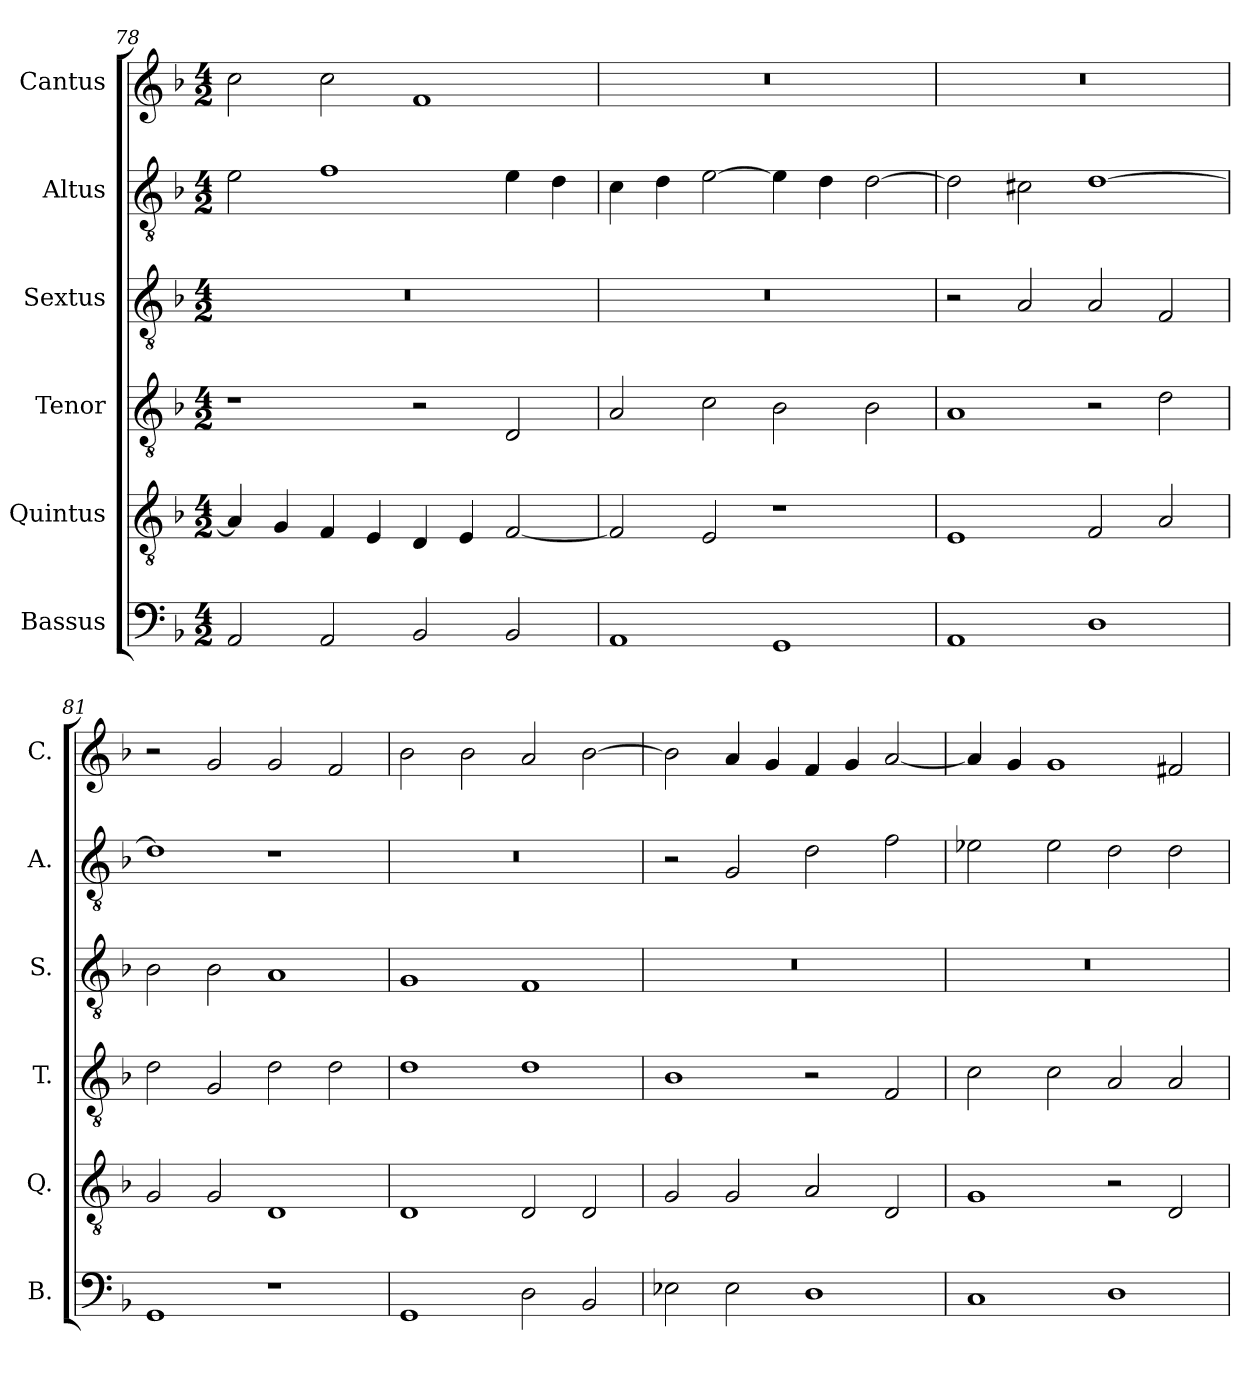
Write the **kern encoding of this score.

**kern	**kern	**kern	**kern	**kern	**kern
*part6	*part5	*part4	*part3	*part2	*part1
*staff6	*staff5	*staff4	*staff3	*staff2	*staff1
*I"Bassus	*I"Quintus	*I"Tenor	*I"Sextus	*I"Altus	*I"Cantus
*I'B.	*I'Q.	*I'T.	*I'S.	*I'A.	*I'C.
*clefF4	*clefGv2	*clefGv2	*clefGv2	*clefGv2	*clefG2
*k[b-]	*k[b-]	*k[b-]	*k[b-]	*k[b-]	*k[b-]
*F:	*F:	*F:	*F:	*F:	*F:
*M4/2	*M4/2	*M4/2	*M4/2	*M4/2	*M4/2
=78	=78	=78	=78	=78	=78
2AA/	4A/]	1r	0r	2e\	2cc\
.	4G/	.	.	.	.
2AA/	4F/	.	.	1f	2cc\
.	4E/	.	.	.	.
2BB-/	4D/	2r	.	.	1f
.	4E/	.	.	.	.
2BB-/	[2F/	2D/	.	4e\	.
.	.	.	.	4d\	.
!!LO:PB:g=z
=79	=79	=79	=79	=79	=79
1AA	2F/]	2A/	0r	4c\	0r
.	.	.	.	4d\	.
.	2E/	2c\	.	[2e\	.
1GG	1r	2B-\	.	4e\]	.
.	.	.	.	4d\	.
.	.	2B-\	.	[2d\	.
=80	=80	=80	=80	=80	=80
1AA	1E	1A	2r	2d\]	0r
.	.	.	2A/	2c#X\	.
1D	2F/	2r	2A/	[1d	.
.	2A/	2d\	2F/	.	.
=81	=81	=81	=81	=81	=81
1GG	2G/	2d\	2B-\	1d]	2r
.	2G/	2G/	2B-\	.	2g/
1r	1D	2d\	1A	1r	2g/
.	.	2d\	.	.	2f/
=82	=82	=82	=82	=82	=82
1GG	1D	1d	1G	0r	2b-\
.	.	.	.	.	2b-\
2D\	2D/	1d	1F	.	2a/
2BB-/	2D/	.	.	.	[2b-\
=83	=83	=83	=83	=83	=83
2E-X\	2G/	1B-	0r	2r	2b-\]
2E-\	2G/	.	.	2G/	4a/
.	.	.	.	.	4g/
1D	2A/	2r	.	2d\	4f/
.	.	.	.	.	4g/
.	2D/	2F/	.	2f\	[2a/
=84	=84	=84	=84	=84	=84
1C	1G	2c\	0r	2e-X\	4a/]
.	.	.	.	.	4g/
.	.	2c\	.	2e-\	1g
1D	2r	2A/	.	2d\	.
.	2D/	2A/	.	2d\	2f#X/
=	=	=	=	=	=
*-	*-	*-	*-	*-	*-
